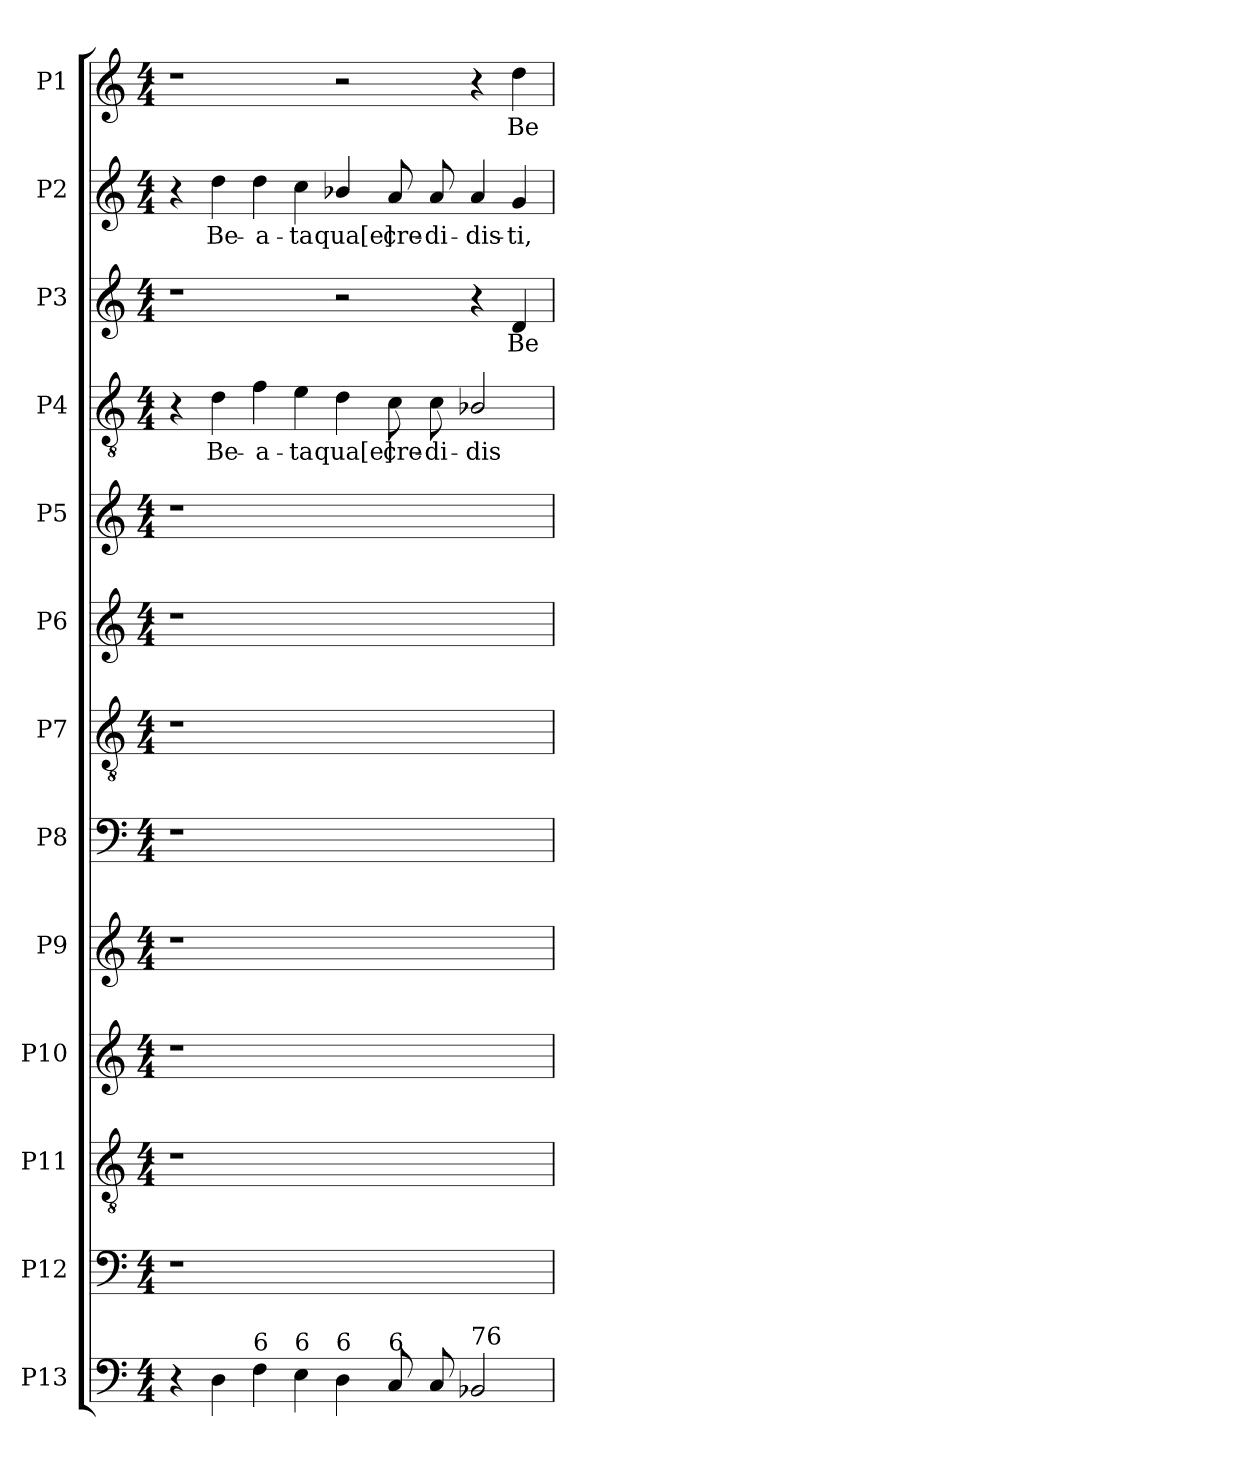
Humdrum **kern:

**kern	**kern	**kern	**kern	**kern	**kern	**kern	**kern	**kern	**kern	**text	**kern	**text	**kern	**text	**kern	**text
*part13	*part12	*part11	*part10	*part9	*part8	*part7	*part6	*part5	*part4	*part4	*part3	*part3	*part2	*part2	*part1	*part1
*staff13	*staff12	*staff11	*staff10	*staff9	*staff8	*staff7	*staff6	*staff5	*staff4	*staff4	*staff3	*staff3	*staff2	*staff2	*staff1	*staff1
*I"P13	*I"P12	*I"P11	*I"P10	*I"P9	*I"P8	*I"P7	*I"P6	*I"P5	*I"P4	*	*I"P3	*	*I"P2	*	*I"P1	*
*clefF4	*clefF4	*clefGv2	*clefG2	*clefG2	*clefF4	*clefGv2	*clefG2	*clefG2	*clefGv2	*	*clefG2	*	*clefG2	*	*clefG2	*
*	*	*ITrd7c12	*	*	*	*ITrd7c12	*	*	*ITrd7c12	*	*	*	*	*	*	*
*k[]	*k[]	*k[]	*k[]	*k[]	*k[]	*k[]	*k[]	*k[]	*k[]	*	*k[]	*	*k[]	*	*k[]	*
*C:	*C:	*C:	*C:	*C:	*C:	*C:	*C:	*C:	*C:	*	*C:	*	*C:	*	*C:	*
*M4/4	*M4/4	*M4/4	*M4/4	*M4/4	*M4/4	*M4/4	*M4/4	*M4/4	*M4/4	*	*M4/4	*	*M4/4	*	*M4/4	*
=1	=1	=1	=1	=1	=1	=1	=1	=1	=1	=1	=1	=1	=1	=1	=1	=1
!	!LO:N:vis=1	!LO:N:vis=1	!LO:N:vis=1	!LO:N:vis=1	!LO:N:vis=1	!LO:N:vis=1	!LO:N:vis=1	!LO:N:vis=1	!	!	!	!	!	!	!	!
4r	1r	1r	1r	1r	1r	1r	1r	1r	4r	.	1r	.	4r	.	1r	.
!	!	!	!	!	!	!	!	!	!	!LO:LY:b:color=#000000	!	!	!	!	!	!
!	!	!	!	!	!	!	!	!	!	!	!	!	!	!LO:LY:b:color=#000000	!	!
4Di\	.	.	.	.	.	.	.	.	4Di\	Be-	.	.	4ddi\	Be-	.	.
!	!	!	!	!	!	!	!	!	!	!LO:LY:b:color=#000000	!	!	!	!	!	!
!LO:TX:a:t=6	!	!	!	!	!	!	!	!	!	!	!	!	!	!	!	!
!	!	!	!	!	!	!	!	!	!	!	!	!	!	!LO:LY:b:color=#000000	!	!
4Fi\	.	.	.	.	.	.	.	.	4Fi\	-a-	.	.	4ddi\	-a-	.	.
!	!	!	!	!	!	!	!	!	!	!LO:LY:b:color=#000000	!	!	!	!	!	!
!LO:TX:a:t=6	!	!	!	!	!	!	!	!	!	!	!	!	!	!	!	!
!	!	!	!	!	!	!	!	!	!	!	!	!	!	!LO:LY:b:color=#000000	!	!
4Ei\	.	.	.	.	.	.	.	.	4Ei\	-ta	.	.	4cci\	-ta	.	.
!	!	!	!	!	!	!	!	!	!	!LO:LY:b:color=#000000	!	!	!	!	!	!
!LO:TX:a:t=6	!	!	!	!	!	!	!	!	!	!	!	!	!	!	!	!
!	!	!	!	!	!	!	!	!	!	!	!	!	!	!LO:LY:b:color=#000000	!	!
4Di\	1ryy	1ryy	1ryy	1ryy	1ryy	1ryy	1ryy	1ryy	4Di\	qua[e]	2r	.	4b-Xi/	qua[e]	2r	.
!	!	!	!	!	!	!	!	!	!	!LO:LY:b:color=#000000	!	!	!	!	!	!
!LO:TX:a:t=6	!	!	!	!	!	!	!	!	!	!	!	!	!	!	!	!
!	!	!	!	!	!	!	!	!	!	!	!	!	!	!LO:LY:b:color=#000000	!	!
8Ci/	.	.	.	.	.	.	.	.	8Ci\	cre-	.	.	8ai/	cre-	.	.
!	!	!	!	!	!	!	!	!	!	!LO:LY:b:color=#000000	!	!	!	!	!	!
!	!	!	!	!	!	!	!	!	!	!	!	!	!	!LO:LY:b:color=#000000	!	!
8Ci/	.	.	.	.	.	.	.	.	8Ci\	-di-	.	.	8ai/	-di-	.	.
!	!	!	!	!	!	!	!	!	!	!LO:LY:b:color=#000000	!	!	!	!	!	!
!LO:TX:a:t=76	!	!	!	!	!	!	!	!	!	!	!	!	!	!	!	!
!	!	!	!	!	!	!	!	!	!	!	!	!	!	!LO:LY:b:color=#000000	!	!
2BB-Xi/	.	.	.	.	.	.	.	.	2BB-Xi/	-dis-	4r	.	4ai/	-dis-	4r	.
!	!	!	!	!	!	!	!	!	!	!	!	!LO:LY:b:color=#000000	!	!	!	!
!	!	!	!	!	!	!	!	!	!	!	!	!	!	!LO:LY:b:color=#000000	!	!
!	!	!	!	!	!	!	!	!	!	!	!	!	!	!	!	!LO:LY:b:color=#000000
.	.	.	.	.	.	.	.	.	.	.	4di/	Be-	4gi/	-ti,	4ddi\	Be-
=	=	=	=	=	=	=	=	=	=	=	=	=	=	=	=	=
*-	*-	*-	*-	*-	*-	*-	*-	*-	*-	*-	*-	*-	*-	*-	*-	*-
